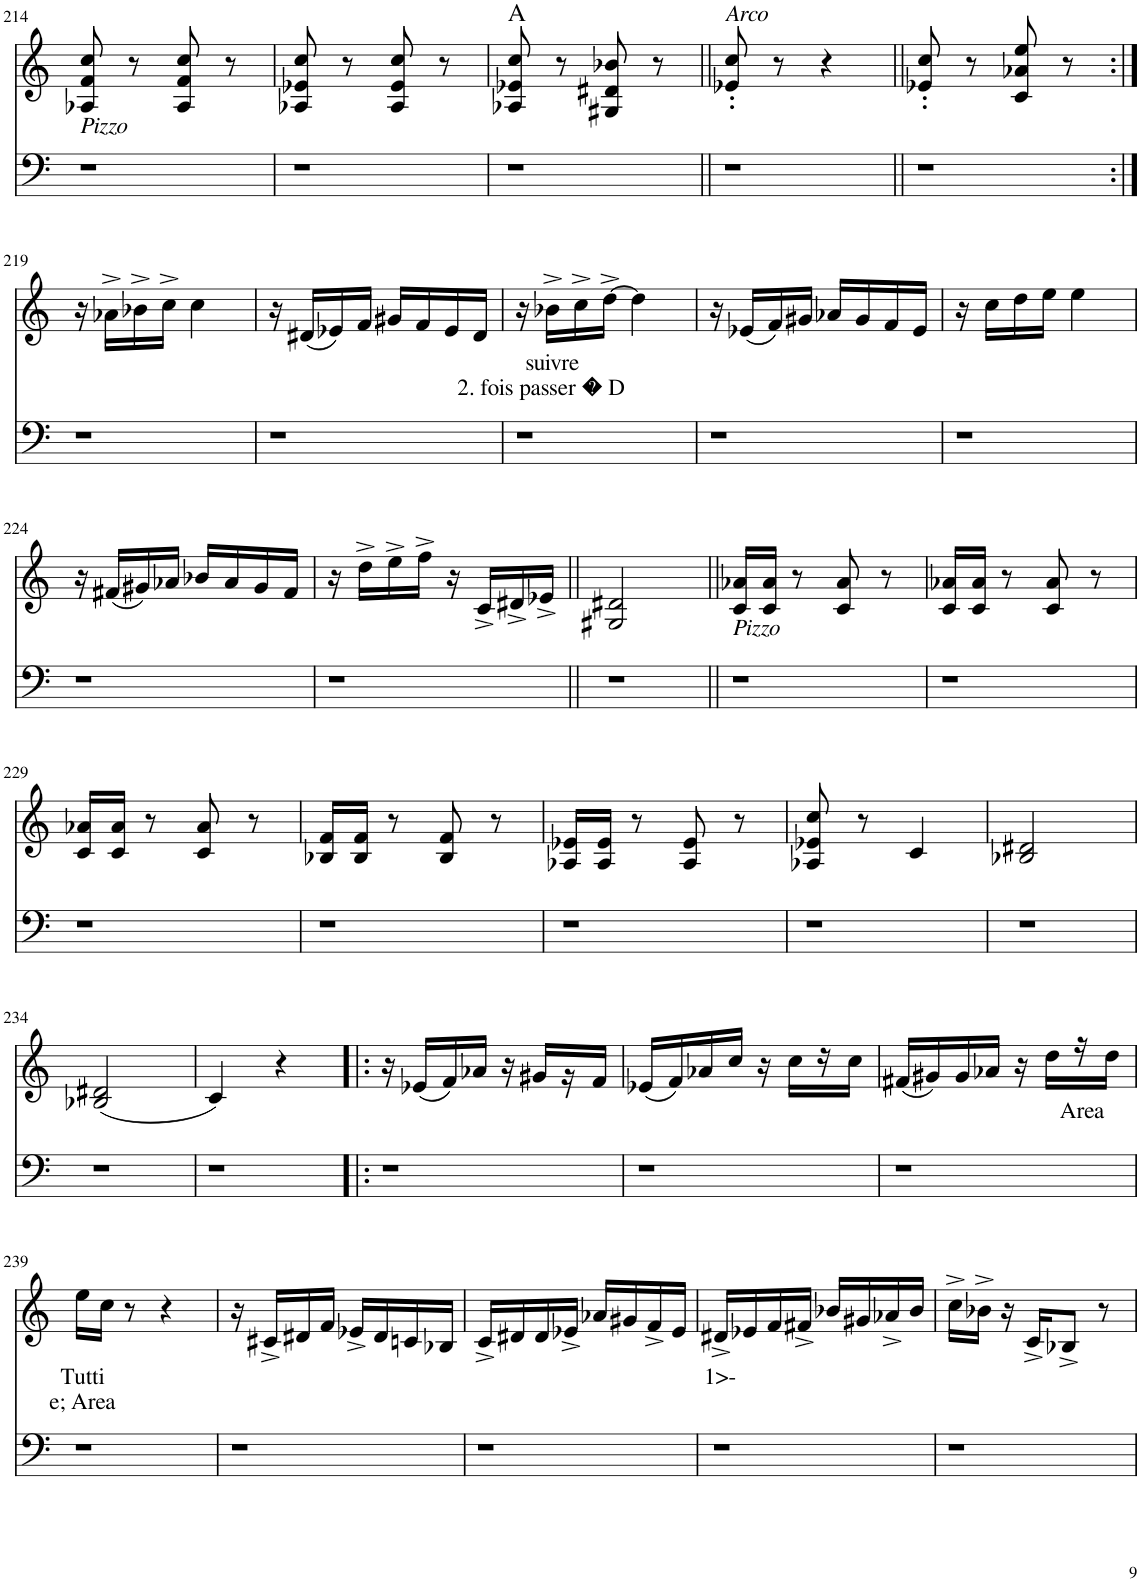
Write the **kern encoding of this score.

**kern	**kern	**text	**text	**harte
*part2	*part1	*part1	*part1	*part1
*staff2	*staff1	*staff1	*staff1	*
*I"Piano	*I"Piano	*	*	*
*I'Pno	*I'Pno	*	*	*
!!LO:PB:g=z
*clefF4	*clefG2	*	*	*
*k[]	*k[]	*	*	*
*M4/8	*M4/8	*	*	*
=214	=214	=214	=214	=214
!	!LO:TX:b:i:t=Pizzo	!	!	!
2r	8A-X/ 8f/ 8cc/	.	.	.
.	8r	.	.	.
.	8A-/ 8f/ 8cc/	.	.	.
.	8r	.	.	.
=215	=215	=215	=215	=215
2r	8A-X/ 8e-X/ 8cc/	.	.	.
.	8r	.	.	.
.	8A-/ 8e-/ 8cc/	.	.	.
.	8r	.	.	.
=216	=216	=216	=216	=216
2r	8A-X/ 8e-X/ 8cc/	.	.	A:maj
.	8r	.	.	.
.	8G#X/ 8d#X/ 8b-X/	.	.	.
.	8r	.	.	.
=217||	=217||	=217||	=217||	=217||
!	!LO:TX:a:i:t=Arco	!	!	!
2r	8e-X/' 8cc/'	.	.	.
.	8r	.	.	.
.	4r	.	.	.
=218||	=218||	=218||	=218||	=218||
2r	8e-X/' 8cc/'	.	.	.
.	8r	.	.	.
.	8c/ 8a-X/ 8ee/	.	.	.
.	8r	.	.	.
!!LO:LB:g=z
=219:|!	=219:|!	=219:|!	=219:|!	=219:|!
2r	16r	.	.	.
.	16a-X^\LL	.	.	.
.	16b-X^\	.	.	.
.	16cc^\JJ	.	.	.
.	4cc\	.	.	.
=220	=220	=220	=220	=220
2r	16r	.	.	.
.	(16d#X/LL	.	.	.
.	16e-X/)	.	.	.
.	16f/JJ	.	.	.
.	16g#X/LL	.	.	.
.	16f/	.	.	.
.	16e-/	.	.	.
.	16d#/JJ	.	.	.
=221	=221	=221	=221	=221
2r	16r	.	.	.
!	!	!LO:LY:b	!LO:LY:b	!
.	16b-X^\LL	suivre	2. fois passer � D	.
.	16cc^\	.	.	.
.	[16dd^\JJ	.	.	.
.	4dd\]	.	.	.
=222	=222	=222	=222	=222
2r	16r	.	.	.
.	(16e-X/LL	.	.	.
.	16f/)	.	.	.
.	16g#X/JJ	.	.	.
.	16a-X/LL	.	.	.
.	16g#/	.	.	.
.	16f/	.	.	.
.	16e-/JJ	.	.	.
=223	=223	=223	=223	=223
2r	16r	.	.	.
.	16cc\LL	.	.	.
.	16dd\	.	.	.
.	16ee\JJ	.	.	.
.	4ee\	.	.	.
!!LO:LB:g=z
=224	=224	=224	=224	=224
2r	16r	.	.	.
.	(16f#X/LL	.	.	.
.	16g#X/)	.	.	.
.	16a-X/JJ	.	.	.
.	16b-X/LL	.	.	.
.	16a-/	.	.	.
.	16g#/	.	.	.
.	16f#/JJ	.	.	.
=225	=225	=225	=225	=225
2r	16r	.	.	.
.	16dd^\LL	.	.	.
.	16ee^\	.	.	.
.	16ff^\JJ	.	.	.
.	16r	.	.	.
.	16c^/LL	.	.	.
.	16d#X^/	.	.	.
.	16e-X^/JJ	.	.	.
=226||	=226||	=226||	=226||	=226||
2r	2G#X/ 2d#X/	.	.	.
=227||	=227||	=227||	=227||	=227||
!	!LO:TX:b:i:t=Pizzo	!	!	!
2r	16c/ 16a-X/LL	.	.	.
.	16c/ 16a-/JJ	.	.	.
.	8r	.	.	.
.	8c/ 8a-/	.	.	.
.	8r	.	.	.
=228	=228	=228	=228	=228
2r	16c/ 16a-X/LL	.	.	.
.	16c/ 16a-/JJ	.	.	.
.	8r	.	.	.
.	8c/ 8a-/	.	.	.
.	8r	.	.	.
!!LO:LB:g=z
=229	=229	=229	=229	=229
2r	16c/ 16a-X/LL	.	.	.
.	16c/ 16a-/JJ	.	.	.
.	8r	.	.	.
.	8c/ 8a-/	.	.	.
.	8r	.	.	.
=230	=230	=230	=230	=230
2r	16B-X/ 16f/LL	.	.	.
.	16B-/ 16f/JJ	.	.	.
.	8r	.	.	.
.	8B-/ 8f/	.	.	.
.	8r	.	.	.
=231	=231	=231	=231	=231
2r	16A-X/ 16e-X/LL	.	.	.
.	16A-/ 16e-/JJ	.	.	.
.	8r	.	.	.
.	8A-/ 8e-/	.	.	.
.	8r	.	.	.
=232	=232	=232	=232	=232
2r	8A-X/ 8e-X/ 8cc/	.	.	.
.	8r	.	.	.
.	4c/	.	.	.
=233	=233	=233	=233	=233
2r	2B-X/ 2d#X/	.	.	.
!!LO:LB:g=z
=234	=234	=234	=234	=234
2r	(2B-X/ 2d#X/	.	.	.
=235	=235	=235	=235	=235
2r	4c/)	.	.	.
.	4r	.	.	.
=236!|:	=236!|:	=236!|:	=236!|:	=236!|:
2r	16r	.	.	.
.	(16e-X/LL	.	.	.
.	16f/)	.	.	.
.	16a-X/JJ	.	.	.
.	16r	.	.	.
.	16g#X/LL	.	.	.
.	16r	.	.	.
.	16f/JJ	.	.	.
=237	=237	=237	=237	=237
2r	(16e-X/LL	.	.	.
.	16f/)	.	.	.
.	16a-X/	.	.	.
.	16cc/JJ	.	.	.
.	16r	.	.	.
.	16cc\LL	.	.	.
.	16r	.	.	.
.	16cc\JJ	.	.	.
=238	=238	=238	=238	=238
2r	(16f#X/LL	.	.	.
.	16g#X/)	.	.	.
.	16g#/	.	.	.
.	16a-X/JJ	.	.	.
.	16r	.	.	.
.	16dd\LL	.	.	.
!	!	!LO:LY:b	!	!
.	16r	Area	.	.
.	16dd\JJ	.	.	.
!!LO:LB:g=z
=239	=239	=239	=239	=239
!	!	!LO:LY:b	!LO:LY:b	!
2r	16ee\LL	Tutti	e; Area	.
.	16cc\JJ	.	.	.
.	8r	.	.	.
.	4r	.	.	.
=240	=240	=240	=240	=240
2r	16r	.	.	.
.	16c#X^/LL	.	.	.
.	16d#X/	.	.	.
.	16f/JJ	.	.	.
.	16e-X^/LL	.	.	.
.	16d#/	.	.	.
.	16cn/	.	.	.
.	16B-X/JJ	.	.	.
=241	=241	=241	=241	=241
2r	16c^/LL	.	.	.
.	16d#X/	.	.	.
.	16d#/	.	.	.
.	16e-X^/JJ	.	.	.
.	16a-X/LL	.	.	.
.	16g#X/	.	.	.
.	16f^/	.	.	.
.	16e-/JJ	.	.	.
=242	=242	=242	=242	=242
!	!	!LO:LY:b	!	!
2r	16d#X^/LL	1>-	.	.
.	16e-X/	.	.	.
.	16f/	.	.	.
.	16f#X^/JJ	.	.	.
.	16b-X/LL	.	.	.
.	16g#X/	.	.	.
.	16a-X^/	.	.	.
.	16b-/JJ	.	.	.
=243	=243	=243	=243	=243
2r	16cc^\LL	.	.	.
.	16b-X^\JJ	.	.	.
.	16r	.	.	.
.	16c^/KL	.	.	.
.	8B-X^/J	.	.	.
.	8r	.	.	.
=	=	=	=	=
*-	*-	*-	*-	*-
